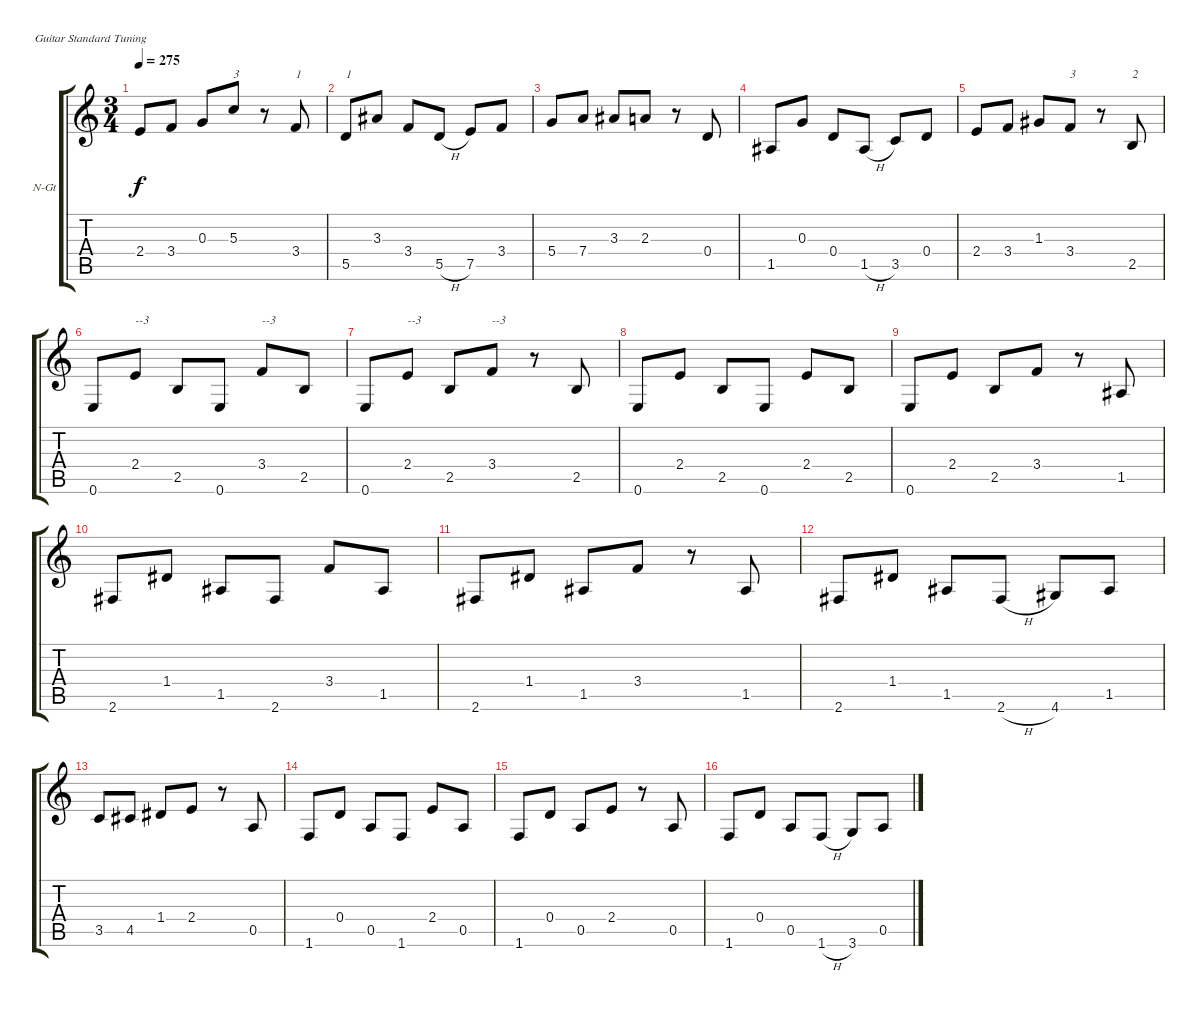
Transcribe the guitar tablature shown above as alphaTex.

\bracketExtendMode groupsimilarinstruments
\firstSystemTrackNameOrientation horizontal
\otherSystemsTrackNameOrientation horizontal
\track ("" "N-Gt") {instrument acousticguitarnylon}
\staff {score tabs}
\tuning (E4 B3 G3 D3 A2 E2)
\ts (3 4)
\tempo 275
\clef g2
\ks c
2.4.8{dy f} 3.4.8 0.3.8 5.3.8{txt "3"} r.8 3.4.8{txt "1"} |
5.5.8{txt "1"} 3.3.8 3.4.8 5.5{h}.8 7.5.8 3.4.8 |
5.4.8 7.4.8 3.3.8 2.3.8 r.8 0.4.8 |
1.5.8 0.3.8 0.4.8 1.5{h}.8 3.5.8 0.4.8 |
2.4.8 3.4.8 1.3.8 3.4.8{txt "3"} r.8 2.5.8{txt "2"} |
0.6.8 2.4.8{txt "--3"} 2.5.8 0.6.8 3.4.8{txt "--3"} 2.5.8 |
0.6.8 2.4.8{txt "--3"} 2.5.8 3.4.8{txt "--3"} r.8 2.5.8 |
0.6.8 2.4.8 2.5.8 0.6.8 2.4.8 2.5.8 |
0.6.8 2.4.8 2.5.8 3.4.8 r.8 1.5.8 |
2.6.8 1.4.8 1.5.8 2.6.8 3.4.8 1.5.8 |
2.6.8 1.4.8 1.5.8 3.4.8 r.8 1.5.8 |
2.6.8 1.4.8 1.5.8 2.6{h}.8 4.6.8 1.5.8 |
3.5.8 4.5.8 1.4.8 2.4.8 r.8 0.5.8 |
1.6.8 0.4.8 0.5.8 1.6.8 2.4.8 0.5.8 |
1.6.8 0.4.8 0.5.8 2.4.8 r.8 0.5.8 |
1.6.8 0.4.8 0.5.8 1.6{h}.8 3.6.8 0.5.8
